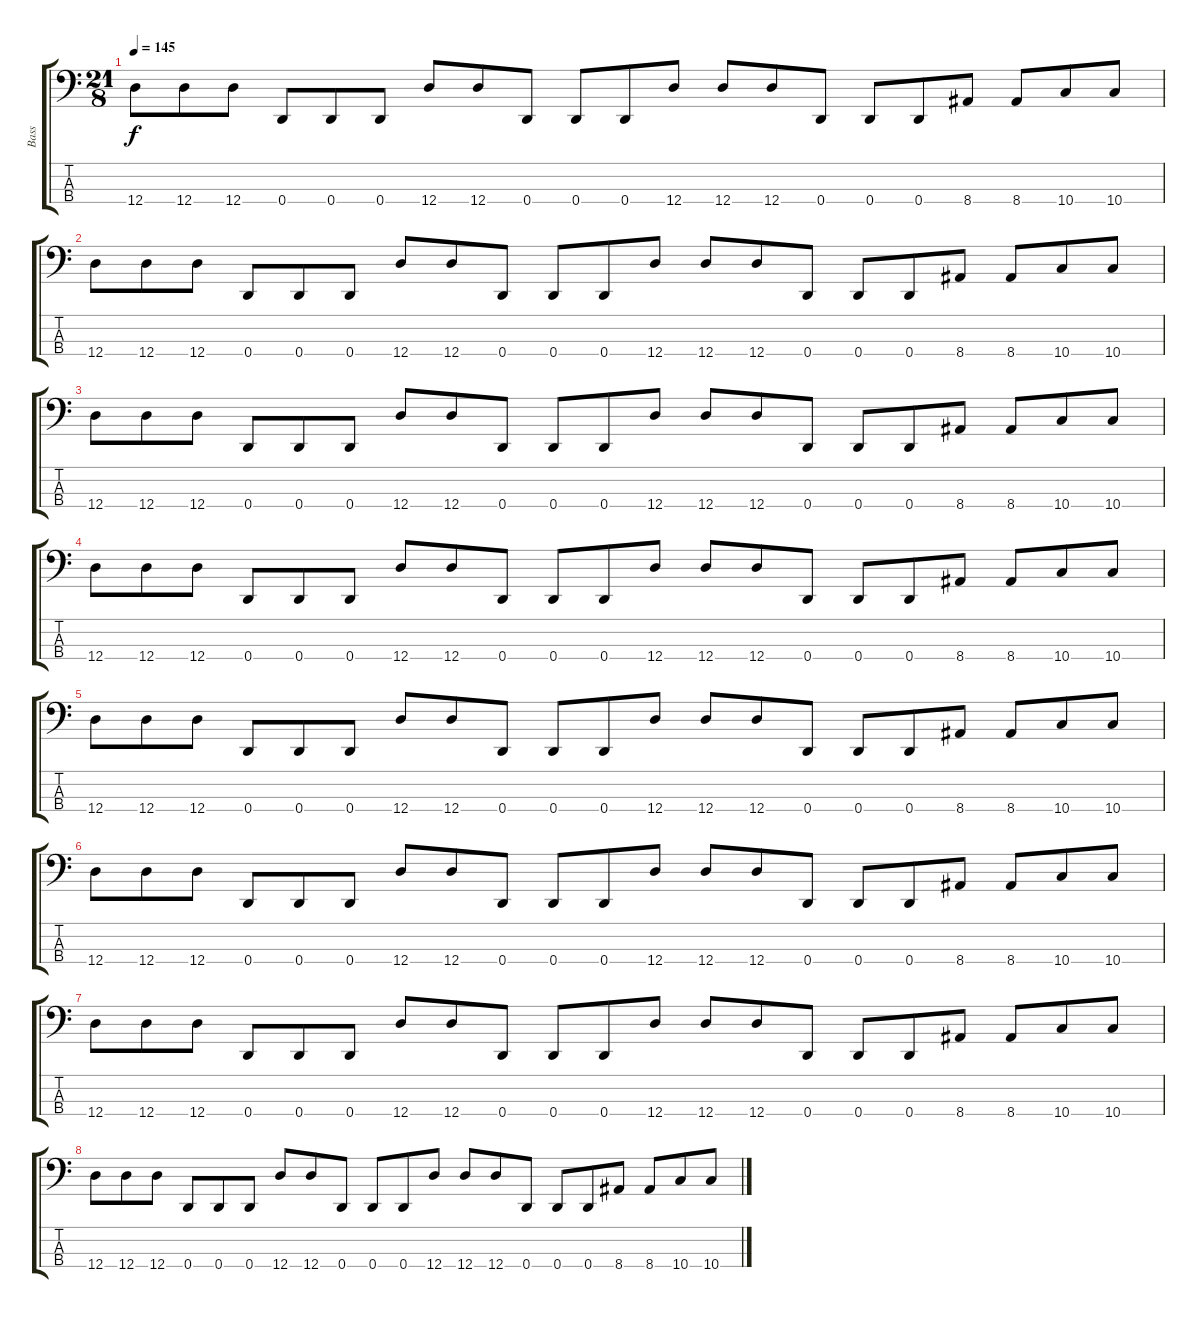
\track ("Bass" "Bass") {instrument electricbasspick}
\staff {score tabs}
\tuning (G2 D2 A1 D1) {hide}
\ts (21 8)
\tempo 145
\clef f4
\ks c
12.4.8{dy f} 12.4.8 12.4.8 0.4.8 0.4.8 0.4.8 12.4.8 12.4.8 0.4.8 0.4.8 0.4.8 12.4.8 12.4.8 12.4.8 0.4.8 0.4.8 0.4.8 8.4.8 8.4.8 10.4.8 10.4.8 |
12.4.8 12.4.8 12.4.8 0.4.8 0.4.8 0.4.8 12.4.8 12.4.8 0.4.8 0.4.8 0.4.8 12.4.8 12.4.8 12.4.8 0.4.8 0.4.8 0.4.8 8.4.8 8.4.8 10.4.8 10.4.8 |
12.4.8 12.4.8 12.4.8 0.4.8 0.4.8 0.4.8 12.4.8 12.4.8 0.4.8 0.4.8 0.4.8 12.4.8 12.4.8 12.4.8 0.4.8 0.4.8 0.4.8 8.4.8 8.4.8 10.4.8 10.4.8 |
12.4.8 12.4.8 12.4.8 0.4.8 0.4.8 0.4.8 12.4.8 12.4.8 0.4.8 0.4.8 0.4.8 12.4.8 12.4.8 12.4.8 0.4.8 0.4.8 0.4.8 8.4.8 8.4.8 10.4.8 10.4.8 |
12.4.8 12.4.8 12.4.8 0.4.8 0.4.8 0.4.8 12.4.8 12.4.8 0.4.8 0.4.8 0.4.8 12.4.8 12.4.8 12.4.8 0.4.8 0.4.8 0.4.8 8.4.8 8.4.8 10.4.8 10.4.8 |
12.4.8 12.4.8 12.4.8 0.4.8 0.4.8 0.4.8 12.4.8 12.4.8 0.4.8 0.4.8 0.4.8 12.4.8 12.4.8 12.4.8 0.4.8 0.4.8 0.4.8 8.4.8 8.4.8 10.4.8 10.4.8 |
12.4.8 12.4.8 12.4.8 0.4.8 0.4.8 0.4.8 12.4.8 12.4.8 0.4.8 0.4.8 0.4.8 12.4.8 12.4.8 12.4.8 0.4.8 0.4.8 0.4.8 8.4.8 8.4.8 10.4.8 10.4.8 |
12.4.8 12.4.8 12.4.8 0.4.8 0.4.8 0.4.8 12.4.8 12.4.8 0.4.8 0.4.8 0.4.8 12.4.8 12.4.8 12.4.8 0.4.8 0.4.8 0.4.8 8.4.8 8.4.8 10.4.8 10.4.8
